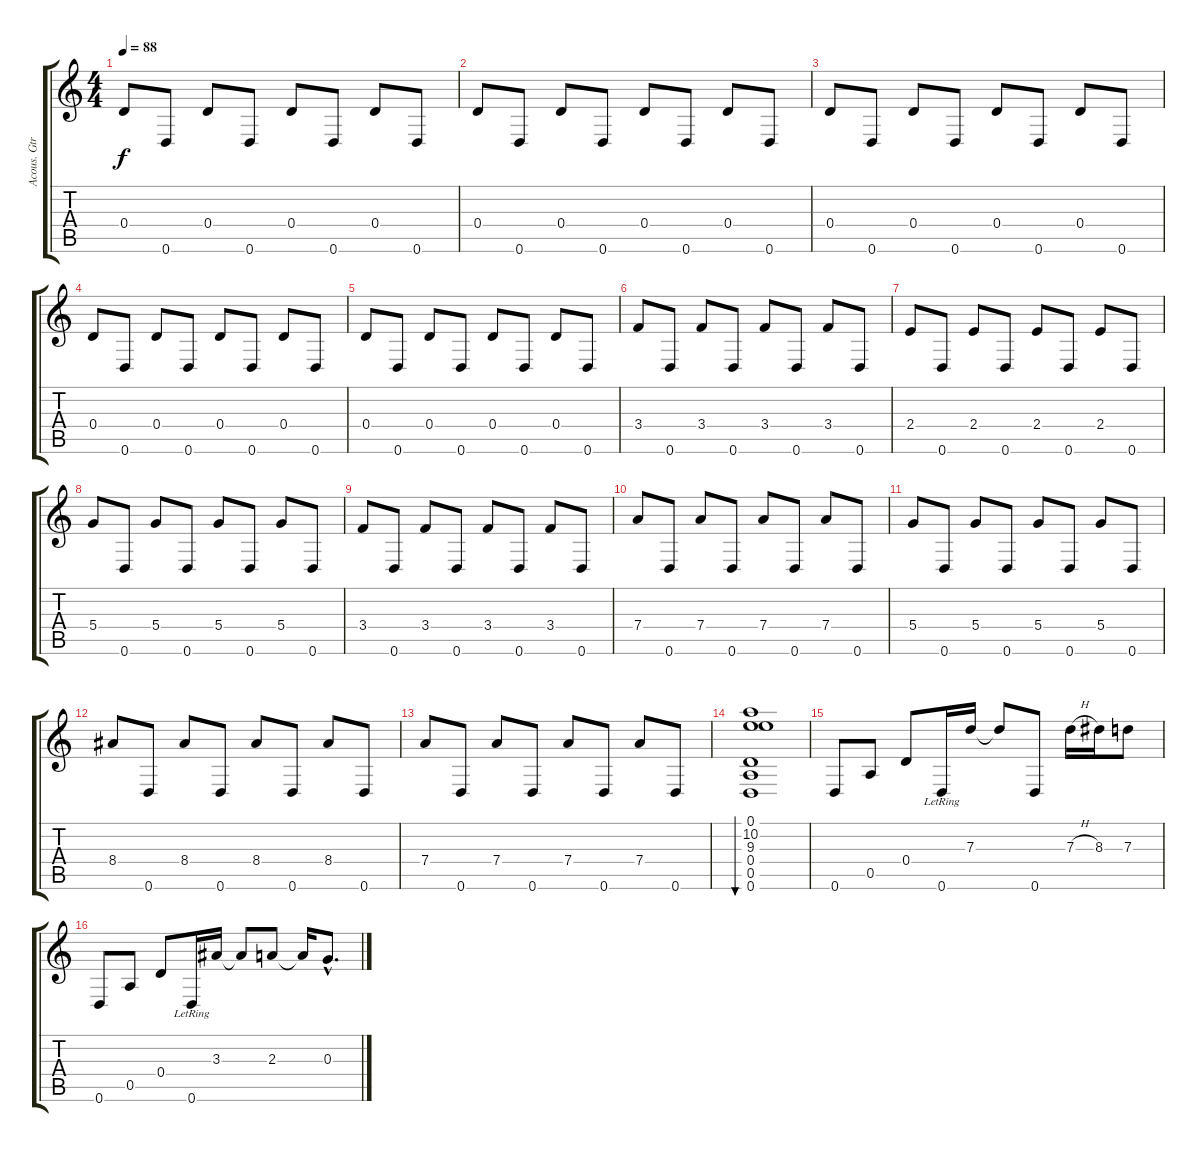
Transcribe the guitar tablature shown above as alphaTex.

\track ("Acous. Gtr." "Acous. Gtr") {instrument acousticguitarsteel}
\staff {score tabs}
\tuning (E4 B3 G3 D3 A2 D2) {hide}
\ts (4 4)
\tempo 88
\clef g2
\ks c
0.4.8{dy f instrument acousticguitarsteel} 0.6.8 0.4.8 0.6.8 0.4.8 0.6.8 0.4.8 0.6.8 |
0.4.8 0.6.8 0.4.8 0.6.8 0.4.8 0.6.8 0.4.8 0.6.8 |
0.4.8 0.6.8 0.4.8 0.6.8 0.4.8 0.6.8 0.4.8 0.6.8 |
0.4.8 0.6.8 0.4.8 0.6.8 0.4.8 0.6.8 0.4.8 0.6.8 |
0.4.8 0.6.8 0.4.8 0.6.8 0.4.8 0.6.8 0.4.8 0.6.8 |
3.4.8 0.6.8 3.4.8 0.6.8 3.4.8 0.6.8 3.4.8 0.6.8 |
2.4.8 0.6.8 2.4.8 0.6.8 2.4.8 0.6.8 2.4.8 0.6.8 |
5.4.8 0.6.8 5.4.8 0.6.8 5.4.8 0.6.8 5.4.8 0.6.8 |
3.4.8 0.6.8 3.4.8 0.6.8 3.4.8 0.6.8 3.4.8 0.6.8 |
7.4.8 0.6.8 7.4.8 0.6.8 7.4.8 0.6.8 7.4.8 0.6.8 |
5.4.8 0.6.8 5.4.8 0.6.8 5.4.8 0.6.8 5.4.8 0.6.8 |
8.4.8 0.6.8 8.4.8 0.6.8 8.4.8 0.6.8 8.4.8 0.6.8 |
7.4.8 0.6.8 7.4.8 0.6.8 7.4.8 0.6.8 7.4.8 0.6.8 |
(0.1 10.2 9.3 0.4 0.5 0.6).1{bu 240} |
0.6.8 0.5.8 0.4.8 0.6{lr}.16 7.3.16 7.3{t}.8 0.6.8 7.3{h}.16 8.3.16 7.3.8 |
0.6.8 0.5.8 0.4.8 0.6{lr}.16 3.3.16 3.3{t}.8 2.3.8 2.3{t}.16 0.3{hac}.8{d}
